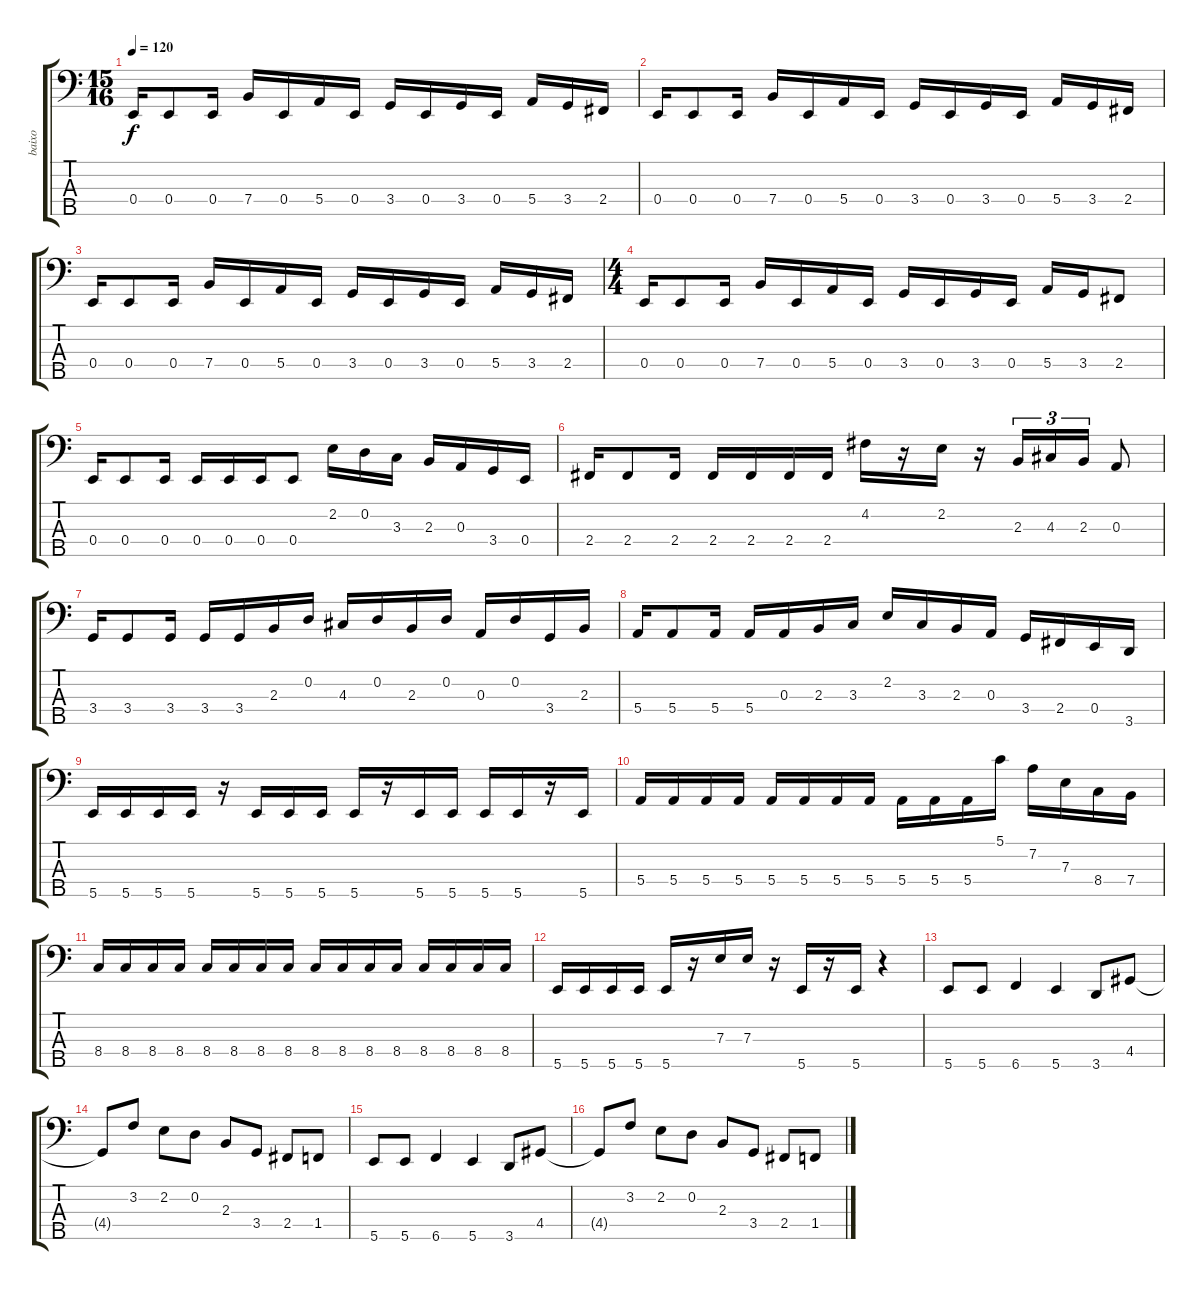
\track ("baixo" "baixo") {instrument electricbassfinger}
\staff {score tabs}
\tuning (G2 D2 A1 E1 B0) {hide}
\ts (15 16)
\tempo 120
\clef f4
\ks c
0.4.16{dy f} 0.4.8 0.4.16 7.4.16 0.4.16 5.4.16 0.4.16 3.4.16 0.4.16 3.4.16 0.4.16 5.4.16 3.4.16 2.4.16 |
0.4.16 0.4.8 0.4.16 7.4.16 0.4.16 5.4.16 0.4.16 3.4.16 0.4.16 3.4.16 0.4.16 5.4.16 3.4.16 2.4.16 |
0.4.16 0.4.8 0.4.16 7.4.16 0.4.16 5.4.16 0.4.16 3.4.16 0.4.16 3.4.16 0.4.16 5.4.16 3.4.16 2.4.16 |
\ts (4 4)
0.4.16 0.4.8 0.4.16 7.4.16 0.4.16 5.4.16 0.4.16 3.4.16 0.4.16 3.4.16 0.4.16 5.4.16 3.4.16 2.4.8 |
0.4.16 0.4.8 0.4.16 0.4.16 0.4.16 0.4.16 0.4.8 2.2.16 0.2.16 3.3.16 2.3.16 0.3.16 3.4.16 0.4.16 |
2.4.16 2.4.8 2.4.16 2.4.16 2.4.16 2.4.16 2.4.16 4.2.16 r.16 2.2.16 r.16 2.3.16{tu (3 2)} 4.3.16{tu (3 2)} 2.3.16{tu (3 2)} 0.3.8 |
3.4.16 3.4.8 3.4.16 3.4.16 3.4.16 2.3.16 0.2.16 4.3.16 0.2.16 2.3.16 0.2.16 0.3.16 0.2.16 3.4.16 2.3.16 |
5.4.16 5.4.8 5.4.16 5.4.16 0.3.16 2.3.16 3.3.16 2.2.16 3.3.16 2.3.16 0.3.16 3.4.16 2.4.16 0.4.16 3.5.16 |
5.5.16 5.5.16 5.5.16 5.5.16 r.16 5.5.16 5.5.16 5.5.16 5.5.16 r.16 5.5.16 5.5.16 5.5.16 5.5.16 r.16 5.5.16 |
5.4.16 5.4.16 5.4.16 5.4.16 5.4.16 5.4.16 5.4.16 5.4.16 5.4.16 5.4.16 5.4.16 5.1.16 7.2.16 7.3.16 8.4.16 7.4.16 |
8.4.16 8.4.16 8.4.16 8.4.16 8.4.16 8.4.16 8.4.16 8.4.16 8.4.16 8.4.16 8.4.16 8.4.16 8.4.16 8.4.16 8.4.16 8.4.16 |
5.5.16 5.5.16 5.5.16 5.5.16 5.5.16 r.16 7.3.16 7.3.16 r.16 5.5.16 r.16 5.5.16 r.4 |
5.5.8 5.5.8 6.5.4 5.5.4 3.5.8 4.4.8 |
4.4{t}.8 3.2.8 2.2.8 0.2.8 2.3.8 3.4.8 2.4.8 1.4.8 |
5.5.8 5.5.8 6.5.4 5.5.4 3.5.8 4.4.8 |
4.4{t}.8 3.2.8 2.2.8 0.2.8 2.3.8 3.4.8 2.4.8 1.4.8
